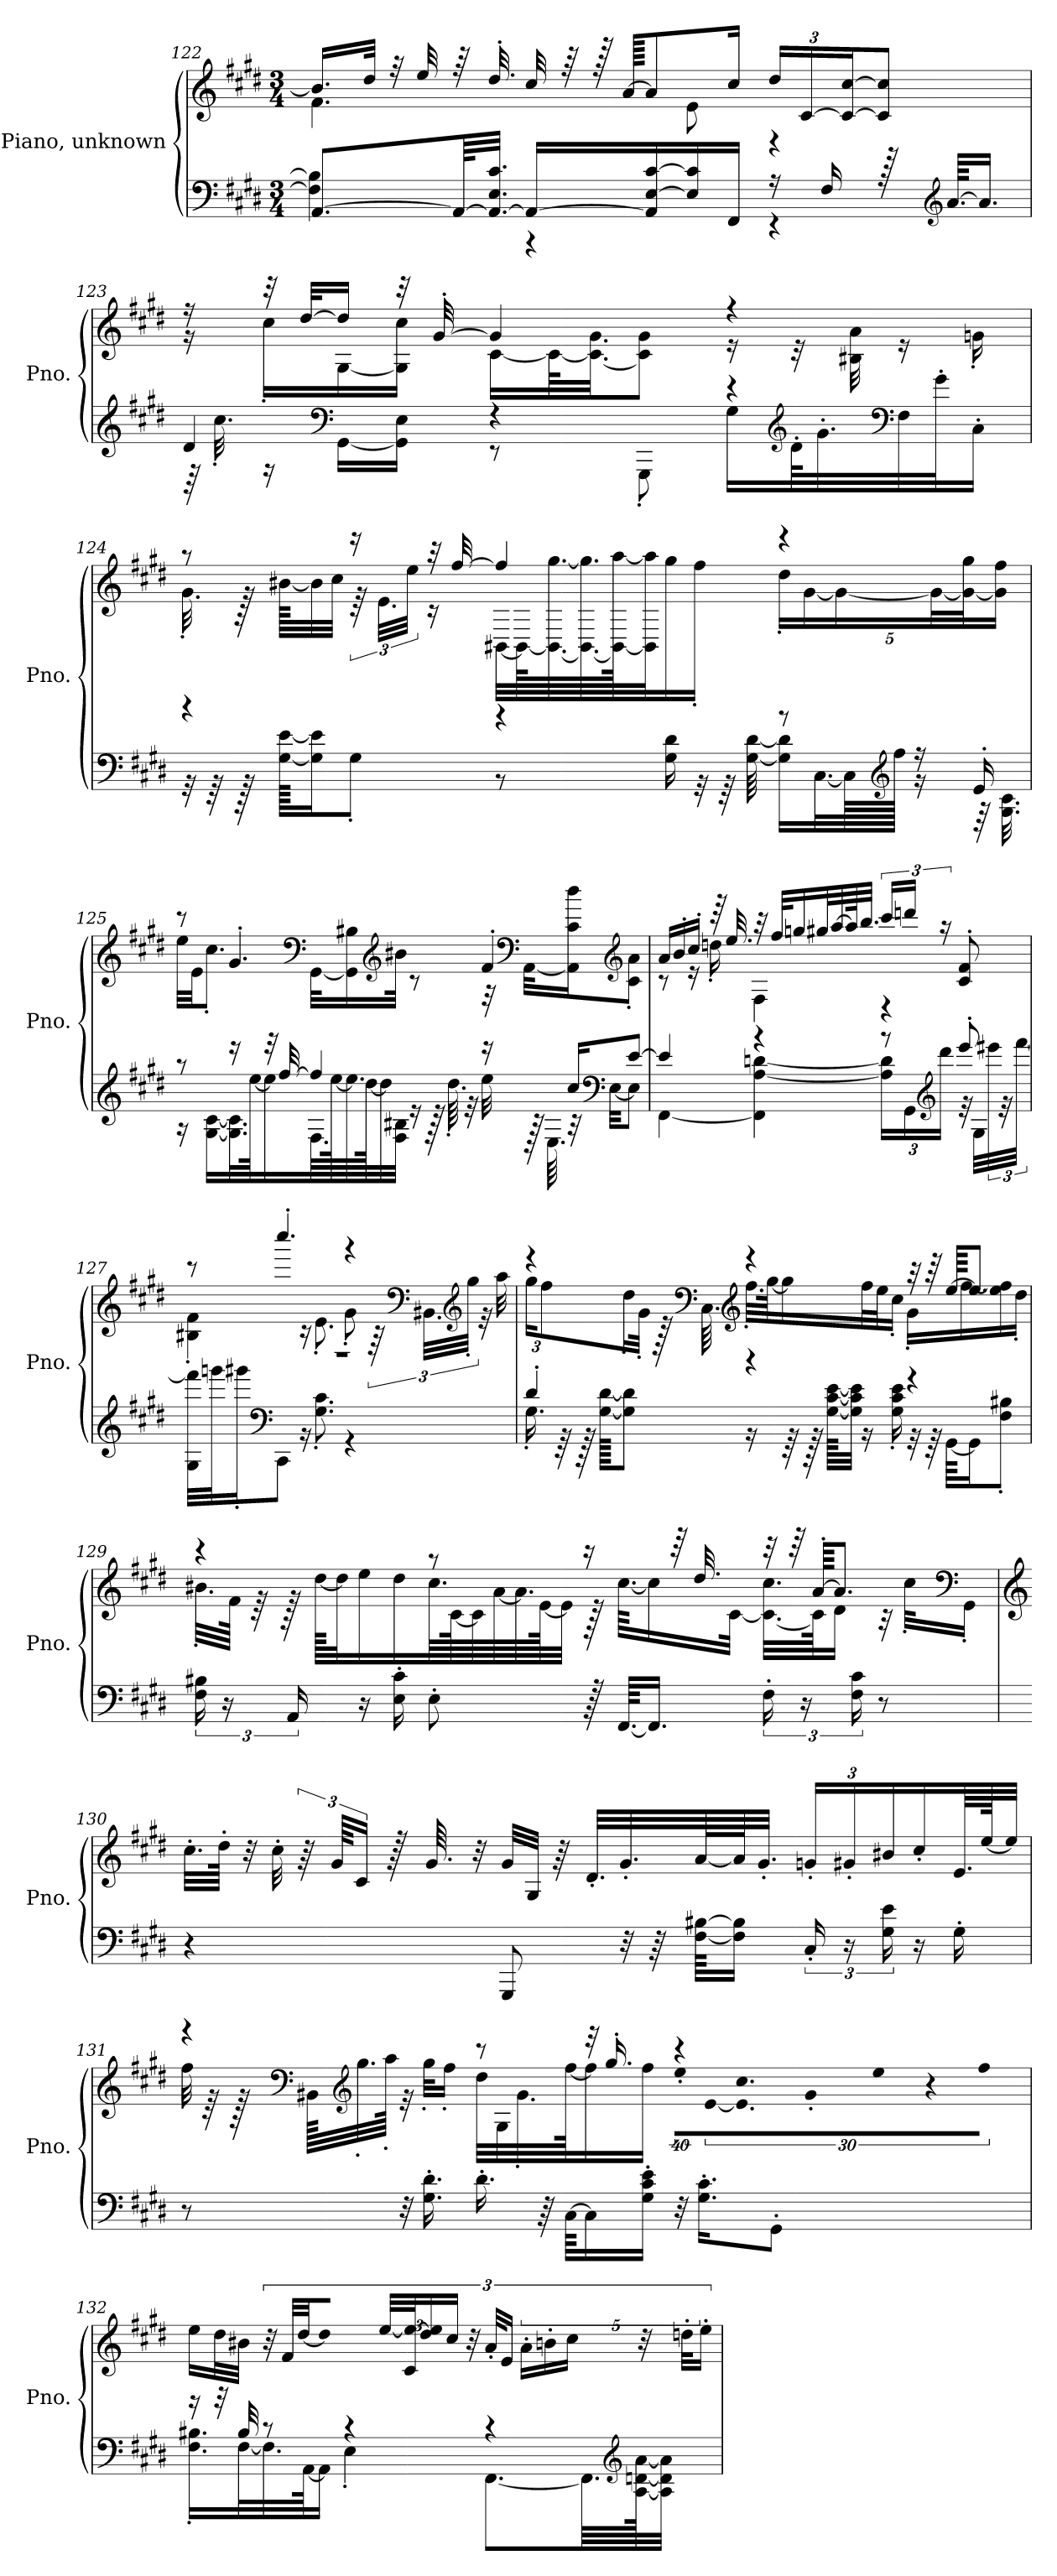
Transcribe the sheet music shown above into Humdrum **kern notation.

**kern	**kern
*part1	*part1
*staff2	*staff1
*I"Piano, unknown	*
*I'Pno.	*
!!LO:LB:g=z
*clefF4	*clefG2
*k[f#c#g#d#]	*k[f#c#g#d#]
*M3/4	*M3/4
=122	=122
*^	*^
[8.AA/L	4F#\] 4B#\]	16.b#/LL]	4.f#\
.	.	32dd#/JJk	.
.	.	32r	.
.	.	32ee/	.
64AA/KLL_	.	64r	.
32.AA/_ 32.E/ 32.c#/JJJ	.	32.dd#'/	.
16AA/LL_	4r	32cc#/	.
.	.	64r	.
.	.	128r	.
.	.	[128a/KKKKL	.
16AA/] [16E/ [16c#/	.	8a/]	.
16E/] 16c#/]	.	.	8e\
16FF#/JJ	.	16cc#/Jk	.
*	*	*Xbrackettup	*
16r	4r	24dd#/LL	4r
.	.	[24c#/	.
16F#/	.	.	.
.	.	24c#/_ [24cc#/J	.
128r	.	8c#/] 8cc#/]J	.
*clefG2	*	*	*
[64.a/KKLL	.	.	.
16.a/JJ]	.	.	.
!!LO:LB:g=z	!!
=123	=123	=123	=123
4d#/	64r	16r	16r
.	32.cc#'\	.	.
.	16r	32r	16cc#'\LL
.	.	[32dd#/KLL	.
*clefF4	*	*	*
.	[16GG#\LL	16dd#/JJ]	[16G#\
.	16GG#\] 16E\JJ	32r	16G#\] 16cc#\JJ
.	.	[32g#'/	.
4r	8r	4g#/]	[16c#\LL
.	.	.	64c#\KL_
.	.	.	32.c#\_ 32.g#\JJ
.	8GGG#'\	.	8c#\] 8g#\J
4r	16G#\LL	4r	16r
*clefG2	*	*	*
.	64d#'\KL	.	32r
.	32.g#'\	.	.
.	.	.	32B#X\ 32a\
*clefF4	*	*	*
.	32F#\	.	16r
.	32g#'\J	.	.
.	16C#'\JJ	.	16gn'\
!!LO:PB:g=z	!!
=124	=124	=124	=124
4r	32r	8r	32.g#'\
.	64r	.	.
.	128r	.	128r
.	[128G#\ [128e\KKKLL	.	[128b#X\KKLLL
.	16G#\] 16e\]J	.	32b#\]
.	.	.	32cc#\JJJ
*	*	*	*brackettup
.	8G#'\J	16r	96r
.	.	.	48.e\LLL
.	.	.	48ee\JJJ
.	.	32r	16r
.	.	[32ff#/	.
4r	8r	4ff#/]	[32BB#X\LLL
.	.	.	128BB#\KL_
.	.	.	64.BB#\_ [64.gg#\
.	.	.	64.BB#\_ 64.gg#\]
.	.	.	128BB#\_ [128aa\JK
.	.	.	32BB#\] 32aa\]J
.	16G#\ 16d#\	.	16gg#\
.	32r	.	16ff#'\JJ
.	64r	.	.
.	[64G#\ [64d#\	.	.
*	*	*	*Xbrackettup
8r	16G#\] 16d#\]LL	4r	20dd#'\LL
.	.	.	[20g#\
.	[32.C#\L	.	.
.	.	.	20g#\_
.	128C#\LL]	.	.
*clefG2	*	*	*
.	128ff#\JJJJJ	.	.
16r	16r	.	.
.	.	.	40g#\L_
.	.	.	40g#\_ 40gg#\J
16e'/	64r	.	.
.	.	.	20g#\] 20ff#\JJ
.	32.G#\ 32.c#\	.	.
!!LO:LB:g=z	!!
=125	=125	=125	=125
8r	16r	8r	32ee\LLL
.	.	.	32e\JJ
.	[16G#\ [16c#\LL	.	8.cc#'\J
16r	32.G#\] 32.c#\]L	4.g#'/	.
.	[64ee\JK	.	.
32r	16ee\]	.	.
[32ff#/	.	.	.
*	*	*clefF4	*
4ff#/]	64.F#\LL	.	[32GG#\KLL
.	[128ee\K	.	.
.	64.ee\]	.	16GG#\] 16B#X\
.	[128dd#\JK	.	.
.	32dd#\]	.	.
*	*	*clefG2	*
.	32F#\ 32B#X\JJJ	.	32b#X\JJk
.	16r	.	8r
.	128r	.	.
.	64.dd#'\	.	.
.	32r	.	.
16r	32ee\	4f#'/	32r
*	*	*clefF4	*
.	128r	.	[32AA\KLL
.	64.E\	.	.
16cc#/KL	32r	.	16AA\] 16c#\ 16dd#\J
*clefF4	*	*	*
.	[32E\KKL	.	.
*	*	*clefG2	*
[8e/J	8E\J]	.	8c#\' 8a\'J
!!LO:LB:g=z	!!
=126	=126	=126	=126
4e/]	[4FF#\	16a/LL	8r
.	.	16b'/	.
.	.	16cc#'/JJ	16r
.	.	64r	16ddn'\
.	.	32.ee/	.
4r	4FF#\] [4A\ [4dn\	32r	4F#\
.	.	32ff#/KLL	.
.	.	16ggn/	.
.	.	32gg#X/L	.
.	.	[32aa/	.
.	.	64aa/K]	.
.	.	32.bb/JJJ	.
*	*Xbrackettup	*brackettup	*
8r	24A\] 24d\]LL	24ccc#/LL	4r
.	24GG#\	24dddn/JJ	.
*clefG2	*	*	*
.	24ddd#\JJ	24r	.
8eee'/	32r	8c#/' 8f#/'	.
.	32G#\LLL	.	.
*	*brackettup	*	*
.	48eee#X\JJJ	.	.
.	48r	.	.
.	[48fff#\	.	.
!!LO:LB:g=z	!!
=127	=127	=127	=127
2.r	32G#\ 32fff#\]LLL	8r	4B#X\' 4f#\'
.	32gggn\J	.	.
.	16ggg#X'\J	.	.
*clefF4	*	*	*
.	8CC#\J	4.cccc#'/	.
.	16r	.	16r
.	8.G#\' 8.c#\'	.	8.e'\
.	4r	4r	8g#'\
.	.	.	96r
*	*	*clefF4	*
.	.	.	48.BB#X\LLL
*	*	*clefG2	*
.	.	.	48gg#'\JJJ
.	.	.	32r
.	.	.	32aa\
!!LO:LB:g=z	!!
=128	=128	=128	=128
*	*	*	*Xbrackettup
4d#'/	16.G#'\	4r	24gg#\KL
.	.	.	12ff#\
.	64r	.	.
.	128r	.	.
.	[128G#\ [128d#\KKKKL	.	.
.	8G#\] 8d#\]J	.	16dd#'\L
.	.	.	32g#'\JJk
.	.	.	128r
*	*	*clefF4	*
.	.	.	64.C#\
*	*	*clefG2	*
4r	16r	4r	32.ff#'\LLL
.	.	.	[64gg#\JK
.	64r	.	16gg#\]
.	128r	.	.
.	[128G#\ [128c#\ [128e\KKLLL	.	.
.	32G#\] 32c#\] 32e\]JJJ	.	.
.	16r	.	32ff#\L
.	.	.	32ee\J
.	16G#\' 16c#\' 16e\'	.	16cc#'\JJ
4r	32r	32r	16g#'\LL
.	64r	64r	.
.	[64GG#\KKLL	[64ee/KKKL	.
.	16GG#\J]	8.ee/J]	[16ff#\
.	8F#\' 8B#X\'J	.	16ee\ 16ff#\]
.	.	.	16dd#'\JJ
*v	*v	*	*
!!LO:LB:g=z	!!
=129	=129	=129
24F#\ 24B#X\	4r	32.b#X'\LLL
24r	.	.
.	.	64f#\JJJk
.	.	64r
.	.	128r
24AA/	.	.
.	.	[128dd#\KKLLL
.	.	32dd#\J]
16r	.	16ee\
16E\' 16c#\'	.	16dd#\
8E'\	8r	64.cc#\LL
.	.	[128c#\K
.	.	64c#\]
.	.	[64a\
.	.	64.a\]
.	.	[128e\JK
.	.	32e\JJJ]
128r	16r	128r
[64.FF#/KKLL	.	[64.cc#\KKLL
16.FF#/JJ]	.	16cc#\]
.	64r	.
.	32.dd#/	.
.	.	[32c#\JJk
24F#'\	32r	32.c#\_ 32.cc#\LLL
.	64r	.
24r	.	.
.	[64a'/KKKL	64c#\JK]
.	8.a/J]	16d#\JJ
24F#\ 24c#\	.	.
8r	.	32r
.	.	32cc#'\KLL
*	*clefF4	*
.	.	16GG#'\JJ
*	*v	*v
!!LO:PB:g=z
=130	=130
*	*clefG2
4r	32.cc#'\LLL
.	64dd#'\JJJk
.	32r
.	32cc#'\
*	*brackettup
.	96r
.	96g#/KKLL
.	24c#/JJ
.	128r
.	64.g#/
.	32r
8GGG#/	32g#/LLL
.	32G#/JJJ
.	64r
.	32.d#'/LLL
32r	32.g#'/
64r	.
[64F#\ [64B#X\KKLL	[64a/L
16F#\] 16B#\]JJ	64a/J]
.	32.g#'/JJJ
*	*Xbrackettup
24C#'/	24gn'/LL
24r	24g#X'/
24G#\ 24e\	24b#X/
16r	16cc#'/
16G#'\	64.e/LL
.	[128ee/JK
.	32ee/JJJ]
!!LO:LB:g=z
=131	=131
*	*^
8r	4r	32ff#\
.	.	64r
.	.	128r
*	*clefF4	*
.	.	128BB#X\KKLLL
*	*clefG2	*
.	.	32.gg#'\
.	.	64aa'\JJJk
32r	.	32r
16.G#\' 16.d#\'	.	32gg#'\KLL
.	.	16ff#'\JJ
16.d#'\	8r	32dd#\LLL
.	.	32G#\
.	.	32.g#'\
64r	.	.
[64C#\KKLL	.	[64ff#\JK
16C#\]	32r	16ff#\]
.	16.gg#'/	.
16G#\' 16c#\' 16e\'JJ	.	16ff#\JJ
*	*	*brackettup
!	!	!LO:N:vis=32
32r	4r	640%23ee'\LLL
16.G#\' 16.c#\'KL	.	.
!	!	!LO:N:vis=64
.	.	[960%17e\K
!	!	!LO:N:vis=32.
.	.	1920%103e\] 1920%103cc#\
!	!	!LO:N:vis=32
.	.	640%23g#'\
8GG#'\J	.	.
!	!	!LO:N:vis=32
.	.	640%23ee\JJJ
!	!	!LO:N:vis=32
.	.	640%23r
!	!	!LO:N:vis=32
.	.	640%23ff#\
960ryy	960ryy	.
*	*v	*v
!!LO:LB:g=z
=132	=132
*^	*
16r	16.F#\' 16.B#X\'LL	16ee\LL
32r	.	32dd#\L
32B#/	[32F#\L	32b#X\JJJ
8r	32.F#\]	48r
.	.	48f#/LLL
.	.	[48dd#/J
.	[64AA\JK	.
.	16AA\JJ]	16dd#/JJ]
*	*	*Xbrackettup
4r	4E'\	[48ee/LLL
.	.	48c#/ 48ee/_J
.	.	24dd#/ 24ee/]
.	.	24cc#/JJ
.	.	32r
.	.	32a'/KLL
.	.	16e/JJ
*	*	*brackettup
4r	[8.FF#\L	20a'\LL
.	.	20bn'\
.	.	20cc#\JJ
.	.	40r
.	.	40ddn'\KLL
.	64.FF#\LLL]	.
.	.	20ee'\JJ
*clefG2	*	*
.	[128A\ [128dn\ [128a\JK	.
.	32A\] 32d\] 32a\]JJJ	.
*v	*v	*
=	=
*-	*-
